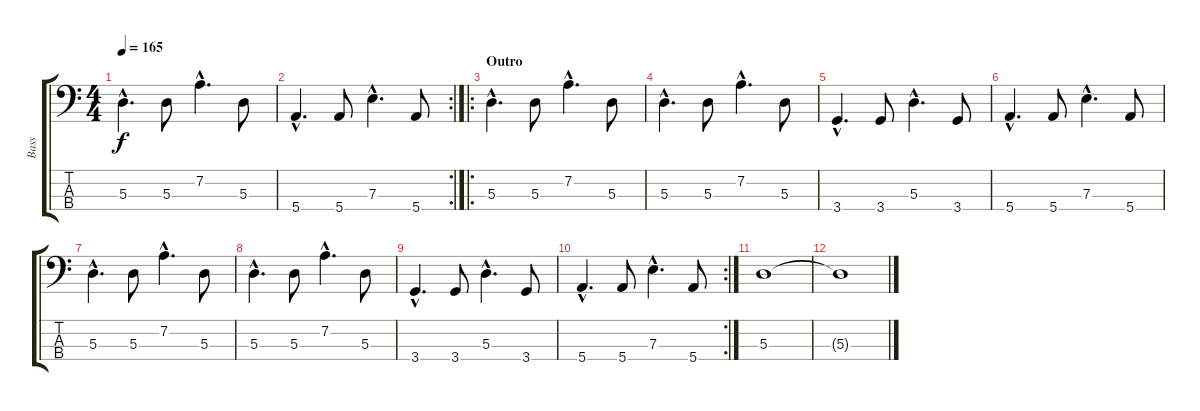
\track ("Bass" "Bass") {instrument electricbassfinger}
\staff {score tabs}
\tuning (G2 D2 A1 E1) {hide}
\ts (4 4)
\tempo 165
\clef f4
\ks c
5.3{hac}.4{d dy f} 5.3.8 7.2{hac}.4{d} 5.3.8 |
\rc 2
5.4{hac}.4{d} 5.4.8 7.3{hac}.4{d} 5.4.8 |
\ro
\section ("" "Outro")
5.3{hac}.4{d} 5.3.8 7.2{hac}.4{d} 5.3.8 |
5.3{hac}.4{d} 5.3.8 7.2{hac}.4{d} 5.3.8 |
3.4{hac}.4{d} 3.4.8 5.3{hac}.4{d} 3.4.8 |
5.4{hac}.4{d} 5.4.8 7.3{hac}.4{d} 5.4.8 |
5.3{hac}.4{d} 5.3.8 7.2{hac}.4{d} 5.3.8 |
5.3{hac}.4{d} 5.3.8 7.2{hac}.4{d} 5.3.8 |
3.4{hac}.4{d} 3.4.8 5.3{hac}.4{d} 3.4.8 |
\rc 2
5.4{hac}.4{d} 5.4.8 7.3{hac}.4{d} 5.4.8 |
5.3.1 |
5.3{t}.1
